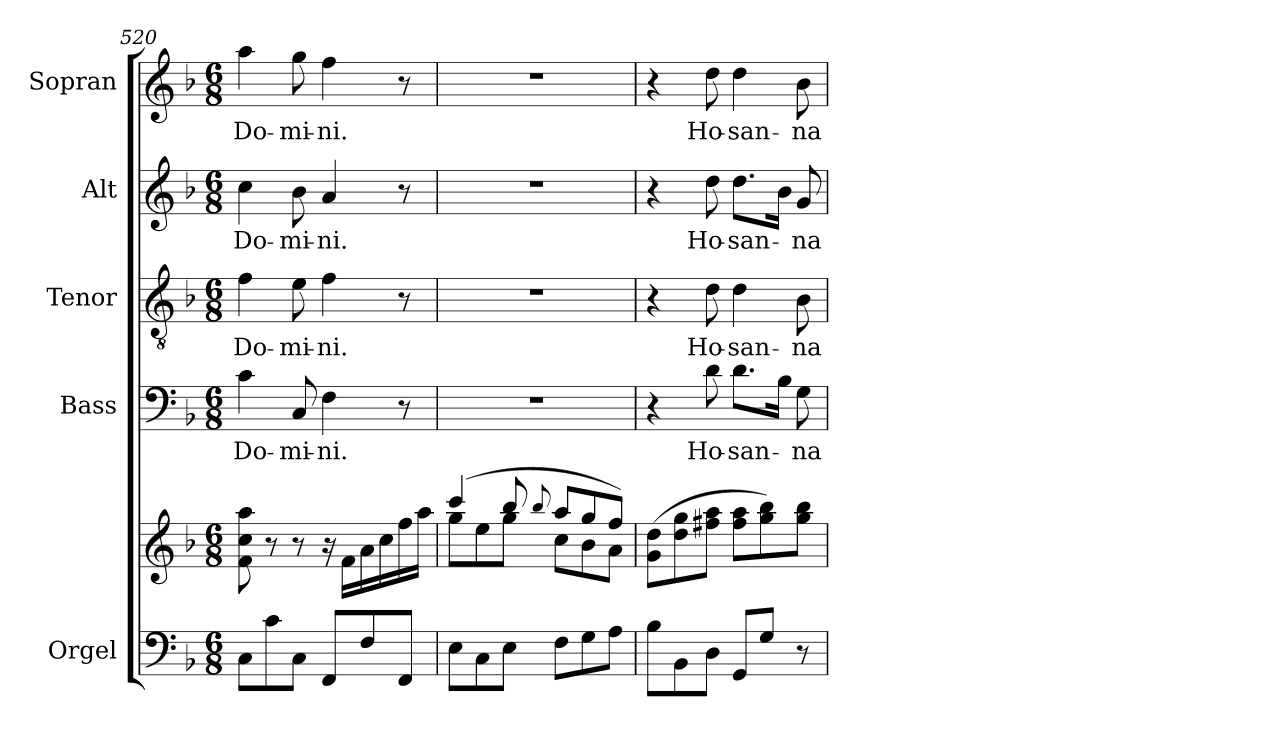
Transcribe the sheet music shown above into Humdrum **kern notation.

**kern	**kern	**kern	**text	**kern	**text	**kern	**text	**kern	**text
*part5	*part5	*part4	*part4	*part3	*part3	*part2	*part2	*part1	*part1
*staff6	*staff5	*staff4	*staff4	*staff3	*staff3	*staff2	*staff2	*staff1	*staff1
*I"Orgel	*	*I"Bass	*	*I"Tenor	*	*I"Alt	*	*I"Sopran	*
*I'Org.	*	*I'B.	*	*I'T.	*	*I'A.	*	*I'S.	*
*clefF4	*clefG2	*clefF4	*	*clefGv2	*	*clefG2	*	*clefG2	*
*k[b-]	*k[b-]	*k[b-]	*	*k[b-]	*	*k[b-]	*	*k[b-]	*
*F:	*F:	*F:	*	*F:	*	*F:	*	*F:	*
*M6/8	*M6/8	*M6/8	*	*M6/8	*	*M6/8	*	*M6/8	*
=520	=520	=520	=520	=520	=520	=520	=520	=520	=520
!	!	!	!LO:LY:b	!	!LO:LY:b	!	!LO:LY:b	!	!LO:LY:b
8C\L	8f\ 8cc\ 8aa\	4c\	Do-	4f\	Do-	4cc\	Do-	4aa\	Do-
8c\	8r	.	.	.	.	.	.	.	.
!	!	!	!LO:LY:b	!	!LO:LY:b	!	!LO:LY:b	!	!LO:LY:b
8C\J	8r	8C/	-mi-	8e\	-mi-	8b-\	-mi-	8gg\	-mi-
!	!	!	!LO:LY:b	!	!LO:LY:b	!	!LO:LY:b	!	!LO:LY:b
8FF/L	16r	4F\	-ni.	4f\	-ni.	4a/	-ni.	4ff\	-ni.
.	16f\LL	.	.	.	.	.	.	.	.
8F/	16a\	.	.	.	.	.	.	.	.
.	16cc\	.	.	.	.	.	.	.	.
8FF/J	16ff\	8r	.	8r	.	8r	.	8r	.
.	16aa\JJ	.	.	.	.	.	.	.	.
!!LO:PB:g=z
=521	=521	=521	=521	=521	=521	=521	=521	=521	=521
*	*^	*	*	*	*	*	*	*	*
8E\L	(4ccc/	8gg\L	2.r	.	2.r	.	2.r	.	2.r	.
8C\	.	8ee\	.	.	.	.	.	.	.	.
8E\J	8bb-/	8gg\J	.	.	.	.	.	.	.	.
.	8qqbb-/	.	.	.	.	.	.	.	.	.
8F\L	8aa/L	8cc\L	.	.	.	.	.	.	.	.
8G\	8gg/	8b-\	.	.	.	.	.	.	.	.
8A\J	8ff/J)	8a\J	.	.	.	.	.	.	.	.
*	*v	*v	*	*	*	*	*	*	*	*
=522	=522	=522	=522	=522	=522	=522	=522	=522	=522
8B-\L	(>8g\ 8dd\L	4r	.	4r	.	4r	.	4r	.
8BB-\	8dd\ 8gg\	.	.	.	.	.	.	.	.
!	!	!	!LO:LY:b	!	!LO:LY:b	!	!LO:LY:b	!	!LO:LY:b
8D\J	8ff#X\ 8aa\J	8d\	Ho-	8d\	Ho-	8dd\	Ho-	8dd\	Ho-
!	!	!	!LO:LY:b	!	!LO:LY:b	!	!LO:LY:b	!	!LO:LY:b
8GG/L	8ff#\ 8aa\L	8.d\L	-san-	4d\	-san-	8.dd\L	-san-	4dd\	-san-
8G/J	8gg\ 8bb-\)	.	.	.	.	.	.	.	.
.	.	16B-\Jk	.	.	.	16b-\Jk	.	.	.
!	!	!	!LO:LY:b	!	!LO:LY:b	!	!LO:LY:b	!	!LO:LY:b
8r	8gg\ 8bb-\J	8G\	-na	8B-\	-na	8g/	-na	8b-\	-na
=	=	=	=	=	=	=	=	=	=
*-	*-	*-	*-	*-	*-	*-	*-	*-	*-
